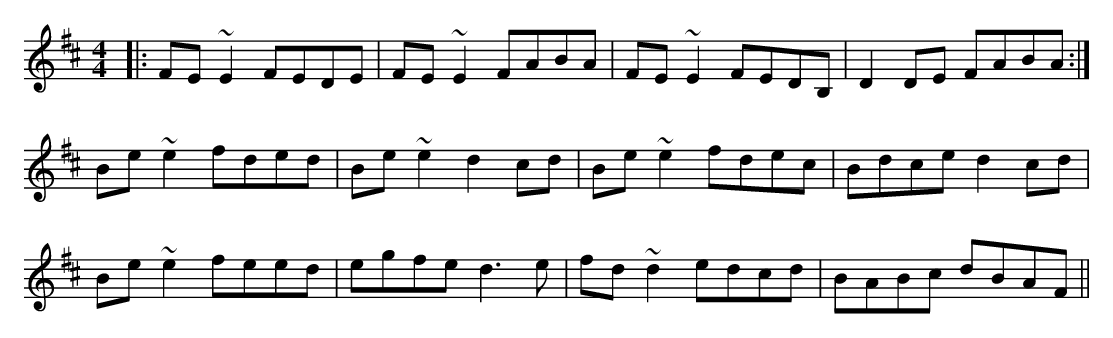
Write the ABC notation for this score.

X:1
M:4/4
K:Edor
|:FE~E2 FEDE|FE~E2 FABA|FE~E2 FEDB,|D2DE FABA:|
Be~e2 fded|Be~e2 d2cd|Be~e2 fdec|Bdce d2cd|
Be~e2 feed|egfe d3e|fd~d2 edcd|BABc dBAF||
